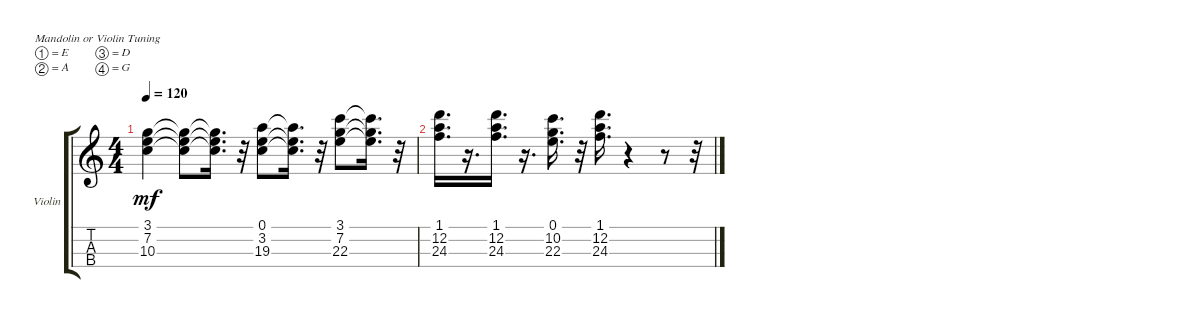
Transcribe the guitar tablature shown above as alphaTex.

\bracketExtendMode groupsimilarinstruments
\firstSystemTrackNameOrientation horizontal
\otherSystemsTrackNameOrientation horizontal
\track ("" "Violin") {instrument violin}
\staff {score tabs}
\tuning (E5 A4 D4 G3)
\ts (4 4)
\tempo 120
\clef g2
\ks c
(3.1 7.2 10.3).4{dy mf} (3.1{t} 7.2{t} 10.3{t}).8 (3.1{t} 7.2{t} 10.3{t}).16{d} r.32 (0.1 3.2 19.3).8 (0.1{t} 3.2{t} 19.3{t}).16{d} r.32 (3.1 7.2 22.3).8 (3.1{t} 7.2{t} 22.3{t}).16{d} r.32 |
(1.1 12.2 24.3).16{d} r.16{d} (1.1 12.2 24.3).16{d} r.16{d} (0.1 10.2 22.3).16{d} r.32 (1.1 12.2 24.3).16{d} r.4 r.8 r.32
